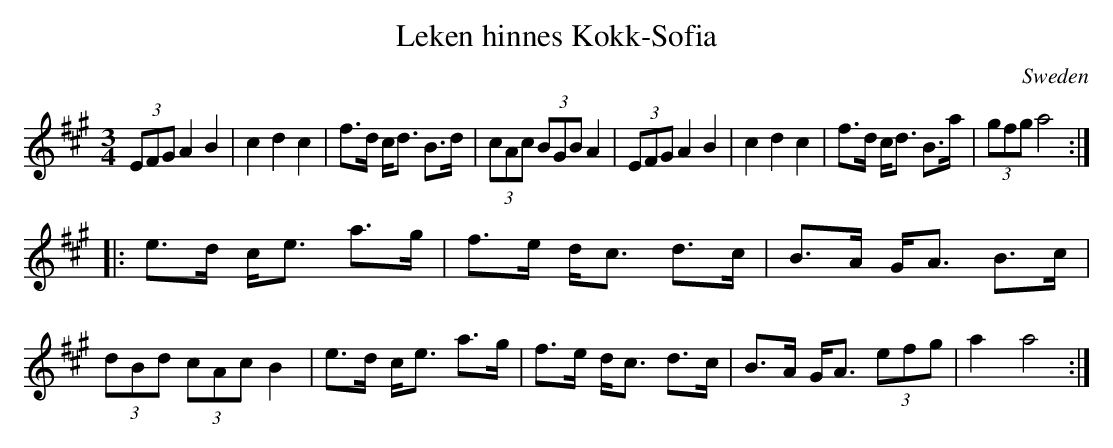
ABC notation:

X:1
T:Leken hinnes Kokk-Sofia
L:1/8
M:3/4
O:Sweden
K:A major
(3EFG A2 B2 | c2 d2 c2 | f>d c<d B>d | (3cAc (3BGB A2 |\
(3EFG A2 B2 | c2 d2 c2 | f>d  c<d B>a | (3gfg a4 ::
e>d c<e a>g | f>e d<c d>c | B>A G<A B>c | (3dBd (3cAc B2 |\
e>d c<e a>g | f>e d<c d>c | B>A G<A (3efg | a2 a4:|
